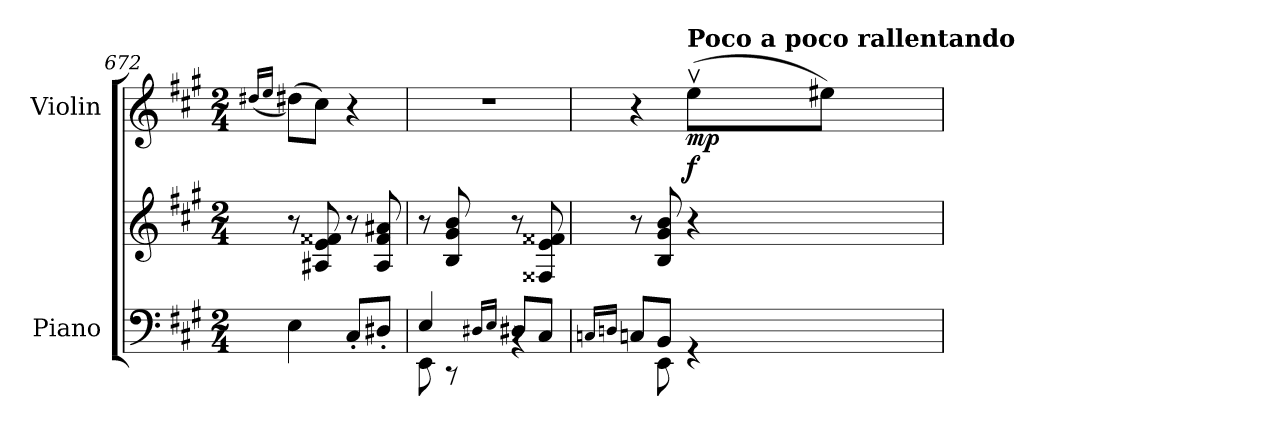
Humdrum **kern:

**kern	**kern	**dynam	**kern	**dynam
*part2	*part2	*part2	*part1	*part1
*staff3	*staff2	*staff2/3	*staff1	*staff1
*I"Piano	*	*	*I"Violin	*
*I'Pno.	*	*	*I'Vln.	*
*clefF4	*clefG2	*	*clefG2	*
*k[f#c#g#]	*k[f#c#g#]	*	*k[f#c#g#]	*
*M2/4	*M2/4	*	*M2/4	*
=672	=672	=672	=672	=672
.	.	.	(16qdd#X/LL	.
.	.	.	16qee/JJ	.
4E\	8r	.	(8dd#\L)	.
.	8A#X/ 8e/ 8f##X/	.	8cc#\J)	.
8C#'/L	8r	.	4r	.
8D#X'/J	8A#/ 8f##/ 8a#X/	.	.	.
=673	=673	=673	=673	=673
*^	*	*	*	*
4E/	8EE\	8r	.	2r	.
.	8r	8B/ 8g#/ 8b/	.	.	.
16qD#X/LL	.	.	.	.	.
16qE/JJ	.	.	.	.	.
8D#/L	4rBB	8r	.	.	.
8C#/J	.	8F##X/ 8e/ 8f##X/	.	.	.
=674	=674	=674	=674	=674	=674
16qCn/LL	.	.	.	.	.
16qDn/JJ	.	.	.	.	.
8C/L	8ryy	8r	.	4r	.
8BB/J	8EE\	8B/ 8g#/ 8b/	.	.	.
!	!	!	!	!LO:TX:a:B:t=Poco a poco rallentando	!
!	!	!	!LO:DY:a	!	!LO:DY:b
4rGG	4ryy	4r	f	(8eev\L	mp
.	.	.	.	8ee#X\J)	.
*v	*v	*	*	*	*
=	=	=	=	=
*-	*-	*-	*-	*-
